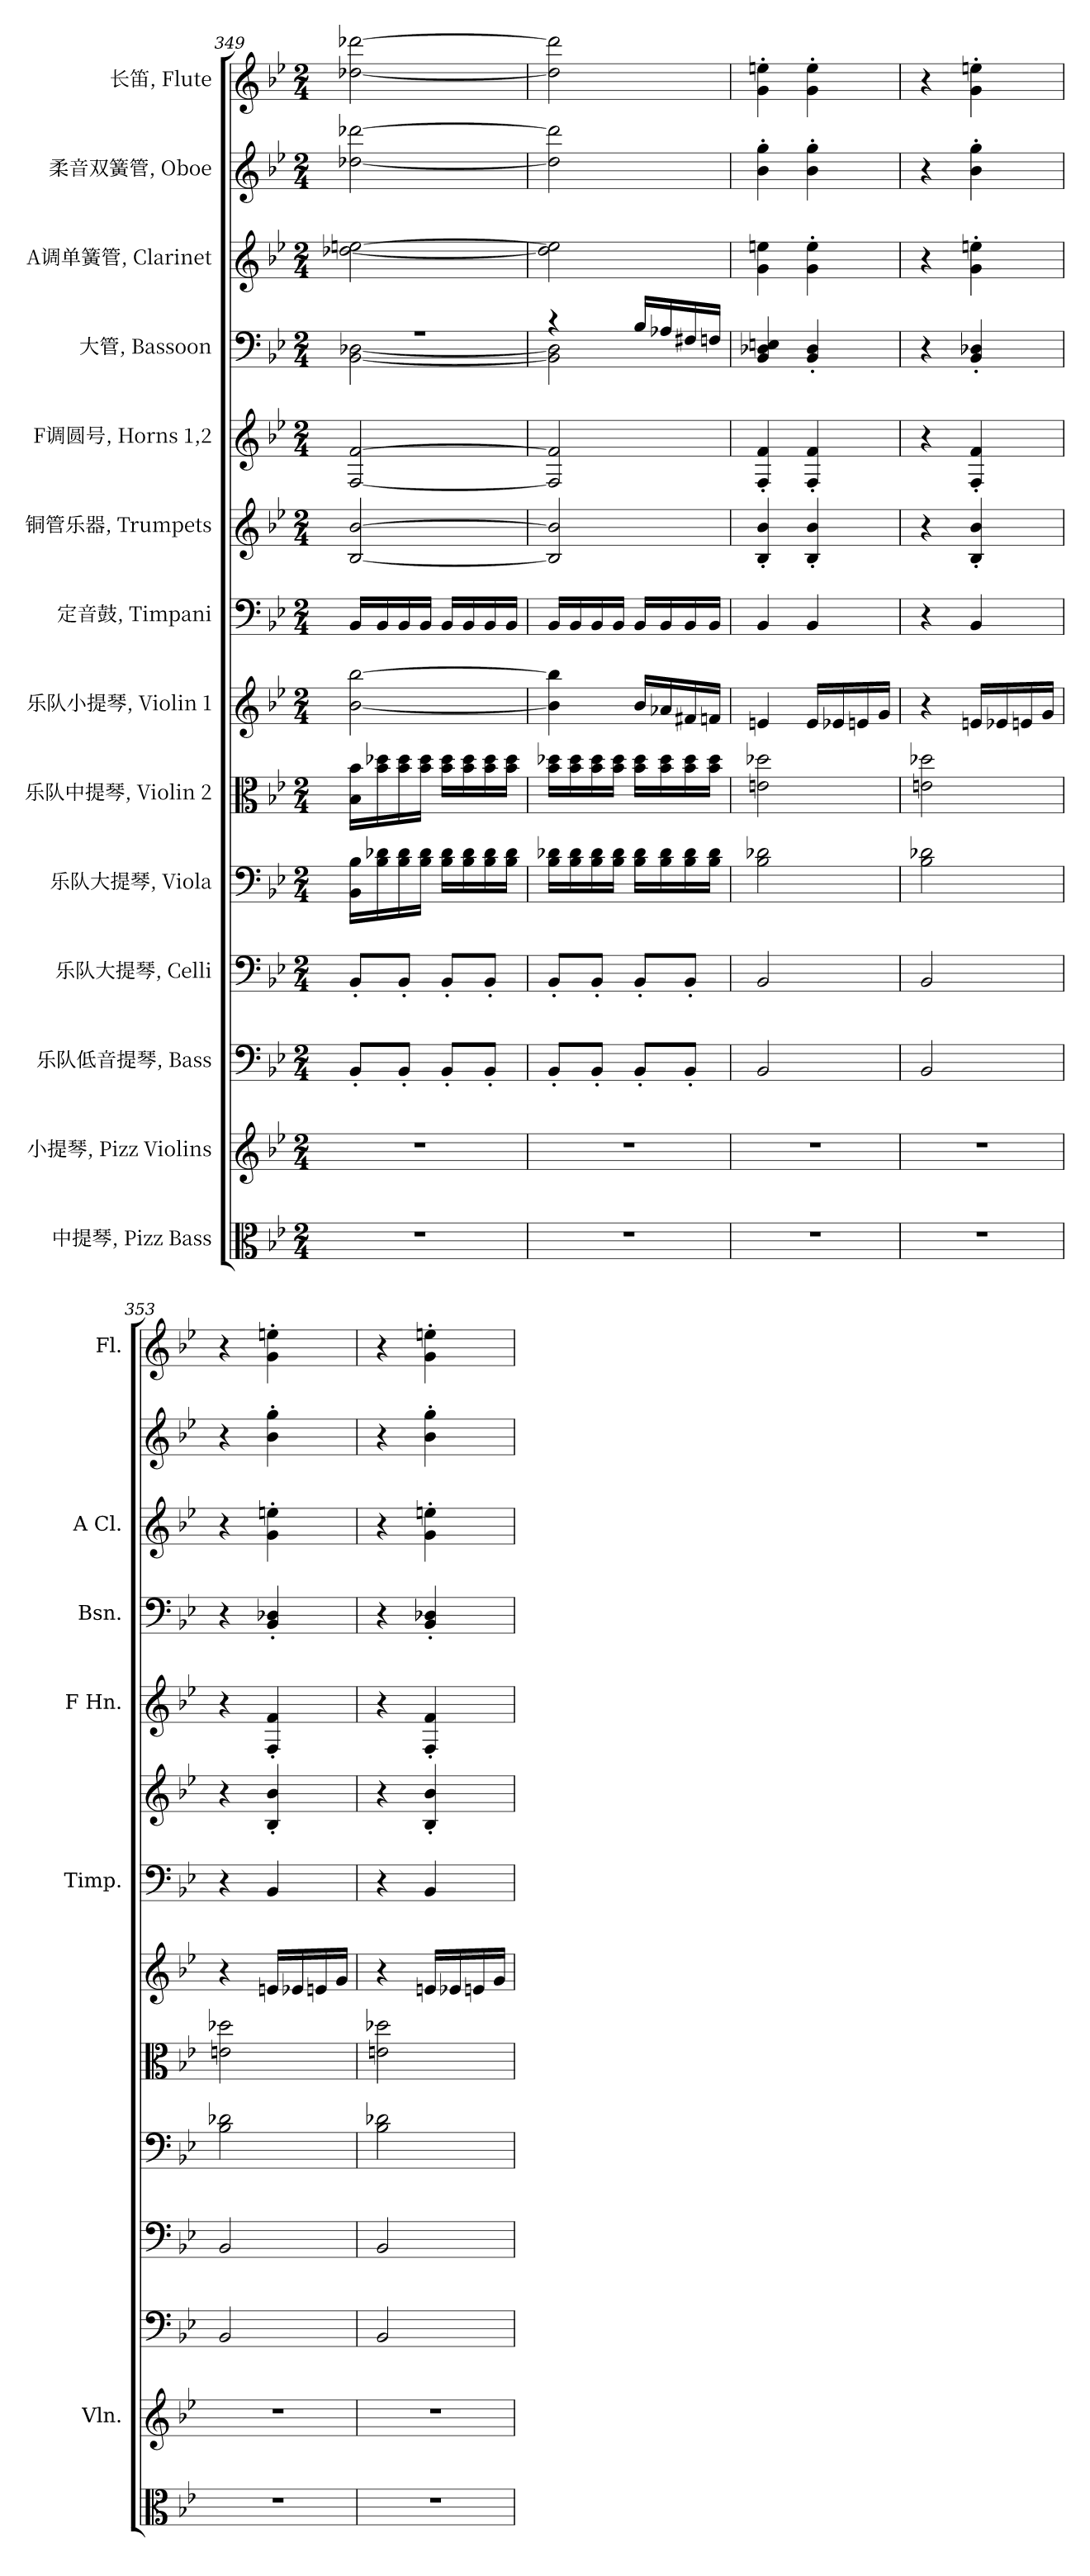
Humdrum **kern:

**kern	**kern	**kern	**kern	**kern	**kern	**kern	**kern	**kern	**kern	**kern	**kern	**kern	**kern
*part14	*part13	*part12	*part11	*part10	*part9	*part8	*part7	*part6	*part5	*part4	*part3	*part2	*part1
*staff14	*staff13	*staff12	*staff11	*staff10	*staff9	*staff8	*staff7	*staff6	*staff5	*staff4	*staff3	*staff2	*staff1
*I"中提琴, Pizz Bass	*I"小提琴, Pizz Violins	*I"乐队低音提琴, Bass	*I"乐队大提琴, Celli	*I"乐队大提琴, Viola	*I"乐队中提琴, Violin 2	*I"乐队小提琴, Violin 1	*I"定音鼓, Timpani	*I"铜管乐器, Trumpets	*I"F调圆号, Horns 1,2	*I"大管, Bassoon	*I"A调单簧管, Clarinet	*I"柔音双簧管, Oboe	*I"长笛, Flute
*	*I'Vln.	*	*	*	*	*	*I'Timp.	*	*I'F Hn.	*I'Bsn.	*I'A Cl.	*	*I'Fl.
*clefC3	*clefG2	*clefF4	*clefF4	*clefF4	*clefC3	*clefG2	*clefF4	*clefG2	*clefG2	*clefF4	*clefG2	*clefG2	*clefG2
*	*	*ITrd7c12	*	*	*	*	*	*	*ITrd4c7	*	*ITrd2c3	*ITrd2c3	*
*k[b-e-]	*k[b-e-]	*k[b-e-]	*k[b-e-]	*k[b-e-]	*k[b-e-]	*k[b-e-]	*k[b-e-]	*k[b-e-]	*k[b-e-a-]	*k[b-e-]	*k[f#]	*k[f#]	*k[b-e-]
*M2/4	*M2/4	*M2/4	*M2/4	*M2/4	*M2/4	*M2/4	*M2/4	*M2/4	*M2/4	*M2/4	*M2/4	*M2/4	*M2/4
=349	=349	=349	=349	=349	=349	=349	=349	=349	=349	=349	=349	=349	=349
*	*	*	*	*	*	*	*	*	*	*^	*	*	*
2r	2r	8BBB-'/L	8BB-'/L	16BB-\ 16B-\LL	16B-\ 16b-\LL	[2b-\ [2bb-\	16BB-/LL	[2B-/ [2b-/	[2BB-/ [2B-/	2r	[2BB-\ [2D-X\	[2b-X\ [2cc#X\	[2b-X\ [2bb-X\	[2dd-X\ [2ddd-X\
.	.	.	.	16B-\ 16d-X\	16b-\ 16dd-X\	.	16BB-/	.	.	.	.	.	.	.
.	.	8BBB-'/J	8BB-'/J	16B-\ 16d-\	16b-\ 16dd-\	.	16BB-/	.	.	.	.	.	.	.
.	.	.	.	16B-\ 16d-\JJ	16b-\ 16dd-\JJ	.	16BB-/JJ	.	.	.	.	.	.	.
.	.	8BBB-'/L	8BB-'/L	16B-\ 16d-\LL	16b-\ 16dd-\LL	.	16BB-/LL	.	.	.	.	.	.	.
.	.	.	.	16B-\ 16d-\	16b-\ 16dd-\	.	16BB-/	.	.	.	.	.	.	.
.	.	8BBB-'/J	8BB-'/J	16B-\ 16d-\	16b-\ 16dd-\	.	16BB-/	.	.	.	.	.	.	.
.	.	.	.	16B-\ 16d-\JJ	16b-\ 16dd-\JJ	.	16BB-/JJ	.	.	.	.	.	.	.
=350	=350	=350	=350	=350	=350	=350	=350	=350	=350	=350	=350	=350	=350	=350
2r	2r	8BBB-'/L	8BB-'/L	16B-\ 16d-X\LL	16b-\ 16dd-X\LL	4b-\] 4bb-\]	16BB-/LL	2B-/] 2b-/]	2BB-/] 2B-/]	4r	2BB-\] 2D-\]	2b-\] 2cc#\]	2b-\] 2bb-\]	2dd-\] 2ddd-\]
.	.	.	.	16B-\ 16d-\	16b-\ 16dd-\	.	16BB-/	.	.	.	.	.	.	.
.	.	8BBB-'/J	8BB-'/J	16B-\ 16d-\	16b-\ 16dd-\	.	16BB-/	.	.	.	.	.	.	.
.	.	.	.	16B-\ 16d-\JJ	16b-\ 16dd-\JJ	.	16BB-/JJ	.	.	.	.	.	.	.
.	.	8BBB-'/L	8BB-'/L	16B-\ 16d-\LL	16b-\ 16dd-\LL	16b-/LL	16BB-/LL	.	.	16B-/LL	.	.	.	.
.	.	.	.	16B-\ 16d-\	16b-\ 16dd-\	16a-X/	16BB-/	.	.	16A-X/	.	.	.	.
.	.	8BBB-'/J	8BB-'/J	16B-\ 16d-\	16b-\ 16dd-\	16f#X/	16BB-/	.	.	16F#X/	.	.	.	.
.	.	.	.	16B-\ 16d-\JJ	16b-\ 16dd-\JJ	16fn/JJ	16BB-/JJ	.	.	16Fn/JJ	.	.	.	.
*	*	*	*	*	*	*	*	*	*	*v	*v	*	*	*
!!LO:PB:g=z
=351	=351	=351	=351	=351	=351	=351	=351	=351	=351	=351	=351	=351	=351
*	*	*	*	*	*	*	*	*	*	*	*	*	*MM130
2r	2r	2BBB-/	2BB-/	2B-\ 2d-X\	2en\ 2dd-X\	4en/	4BB-/	4B-/' 4b-/'	4BB-/' 4B-/'	4BB-/ 4D-X/ 4En/	4e\ 4cc#X\	4g\' 4ee\'	4g\' 4een\'
.	.	.	.	.	.	16e/LL	4BB-/	4B-/' 4b-/'	4BB-/' 4B-/'	4BB-/' 4D-/'	4e\' 4cc#\'	4g\' 4ee\'	4g\' 4ee\'
.	.	.	.	.	.	16e-X/	.	.	.	.	.	.	.
.	.	.	.	.	.	16en/	.	.	.	.	.	.	.
.	.	.	.	.	.	16g/JJ	.	.	.	.	.	.	.
=352	=352	=352	=352	=352	=352	=352	=352	=352	=352	=352	=352	=352	=352
2r	2r	2BBB-/	2BB-/	2B-\ 2d-X\	2en\ 2dd-X\	4r	4r	4r	4r	4r	4r	4r	4r
.	.	.	.	.	.	16en/LL	4BB-/	4B-/' 4b-/'	4BB-/' 4B-/'	4BB-/' 4D-X/'	4e\' 4cc#X\'	4g\' 4ee\'	4g\' 4een\'
.	.	.	.	.	.	16e-X/	.	.	.	.	.	.	.
.	.	.	.	.	.	16en/	.	.	.	.	.	.	.
.	.	.	.	.	.	16g/JJ	.	.	.	.	.	.	.
=353	=353	=353	=353	=353	=353	=353	=353	=353	=353	=353	=353	=353	=353
*	*	*	*	*	*	*	*	*	*	*	*	*	*MM138
2r	2r	2BBB-/	2BB-/	2B-\ 2d-X\	2en\ 2dd-X\	4r	4r	4r	4r	4r	4r	4r	4r
.	.	.	.	.	.	16en/LL	4BB-/	4B-/' 4b-/'	4BB-/' 4B-/'	4BB-/' 4D-X/'	4e\' 4cc#X\'	4g\' 4ee\'	4g\' 4een\'
.	.	.	.	.	.	16e-X/	.	.	.	.	.	.	.
.	.	.	.	.	.	16en/	.	.	.	.	.	.	.
.	.	.	.	.	.	16g/JJ	.	.	.	.	.	.	.
=354	=354	=354	=354	=354	=354	=354	=354	=354	=354	=354	=354	=354	=354
2r	2r	2BBB-/	2BB-/	2B-\ 2d-X\	2en\ 2dd-X\	4r	4r	4r	4r	4r	4r	4r	4r
.	.	.	.	.	.	16en/LL	4BB-/	4B-/' 4b-/'	4BB-/' 4B-/'	4BB-/' 4D-X/'	4e\' 4cc#X\'	4g\' 4ee\'	4g\' 4een\'
.	.	.	.	.	.	16e-X/	.	.	.	.	.	.	.
.	.	.	.	.	.	16en/	.	.	.	.	.	.	.
.	.	.	.	.	.	16g/JJ	.	.	.	.	.	.	.
=	=	=	=	=	=	=	=	=	=	=	=	=	=
*-	*-	*-	*-	*-	*-	*-	*-	*-	*-	*-	*-	*-	*-
